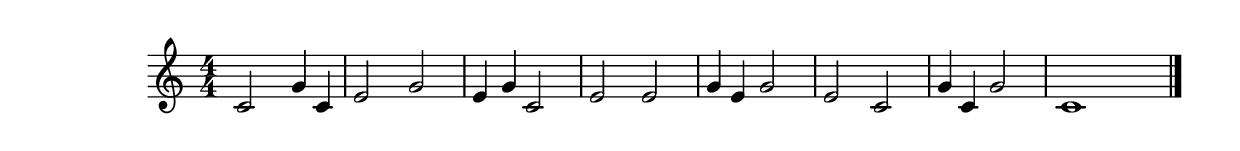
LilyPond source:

\version "2.20.0"
\header {
\include "lilypond-book-preamble.ly"
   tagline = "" % removed
 }
\score {
 {
  \relative c'{\numericTimeSignature c2 g'4 c, e2 g e4 g c,2 e e g4 e g2 e2 c g'4 c, g'2 c,1 \bar "|."}

}
\layout {
  \context {
      \Score 
      proportionalNotationDuration =  #(ly:make-moment 1/5)
 }
 }
\midi {\tempo 4 = 60}
}
